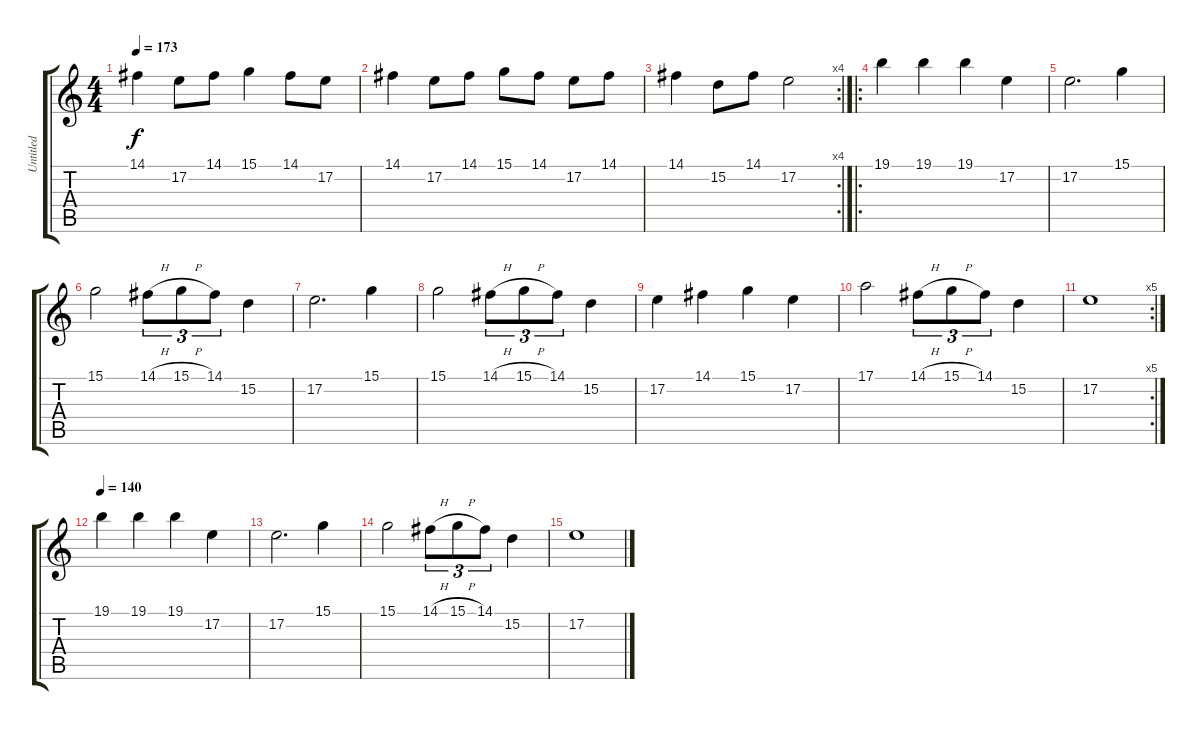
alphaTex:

\track ("Untitled" "Untitled") {instrument piccolo}
\staff {score tabs}
\tuning (E4 B3 G3 D3 A2 E2) {hide}
\ts (4 4)
\tempo 173
\clef g2
\ks c
14.1.4{dy f} 17.2.8 14.1.8 15.1.4 14.1.8 17.2.8 |
14.1.4 17.2.8 14.1.8 15.1.8 14.1.8 17.2.8 14.1.8 |
\rc 4
14.1.4 15.2.8 14.1.8 17.2.2 |
\ro
19.1.4 19.1.4 19.1.4 17.2.4 |
17.2.2{d} 15.1.4 |
15.1.2 14.1{h}.8{tu (3 2)} 15.1{h}.8{tu (3 2)} 14.1.8{tu (3 2)} 15.2.4 |
17.2.2{d} 15.1.4 |
15.1.2 14.1{h}.8{tu (3 2)} 15.1{h}.8{tu (3 2)} 14.1.8{tu (3 2)} 15.2.4 |
17.2.4 14.1.4 15.1.4 17.2.4 |
17.1.2 14.1{h}.8{tu (3 2)} 15.1{h}.8{tu (3 2)} 14.1.8{tu (3 2)} 15.2.4 |
\rc 5
17.2.1 |
\tempo 140
19.1.4 19.1.4 19.1.4 17.2.4 |
17.2.2{d} 15.1.4 |
15.1.2 14.1{h}.8{tu (3 2)} 15.1{h}.8{tu (3 2)} 14.1.8{tu (3 2)} 15.2.4 |
17.2.1
